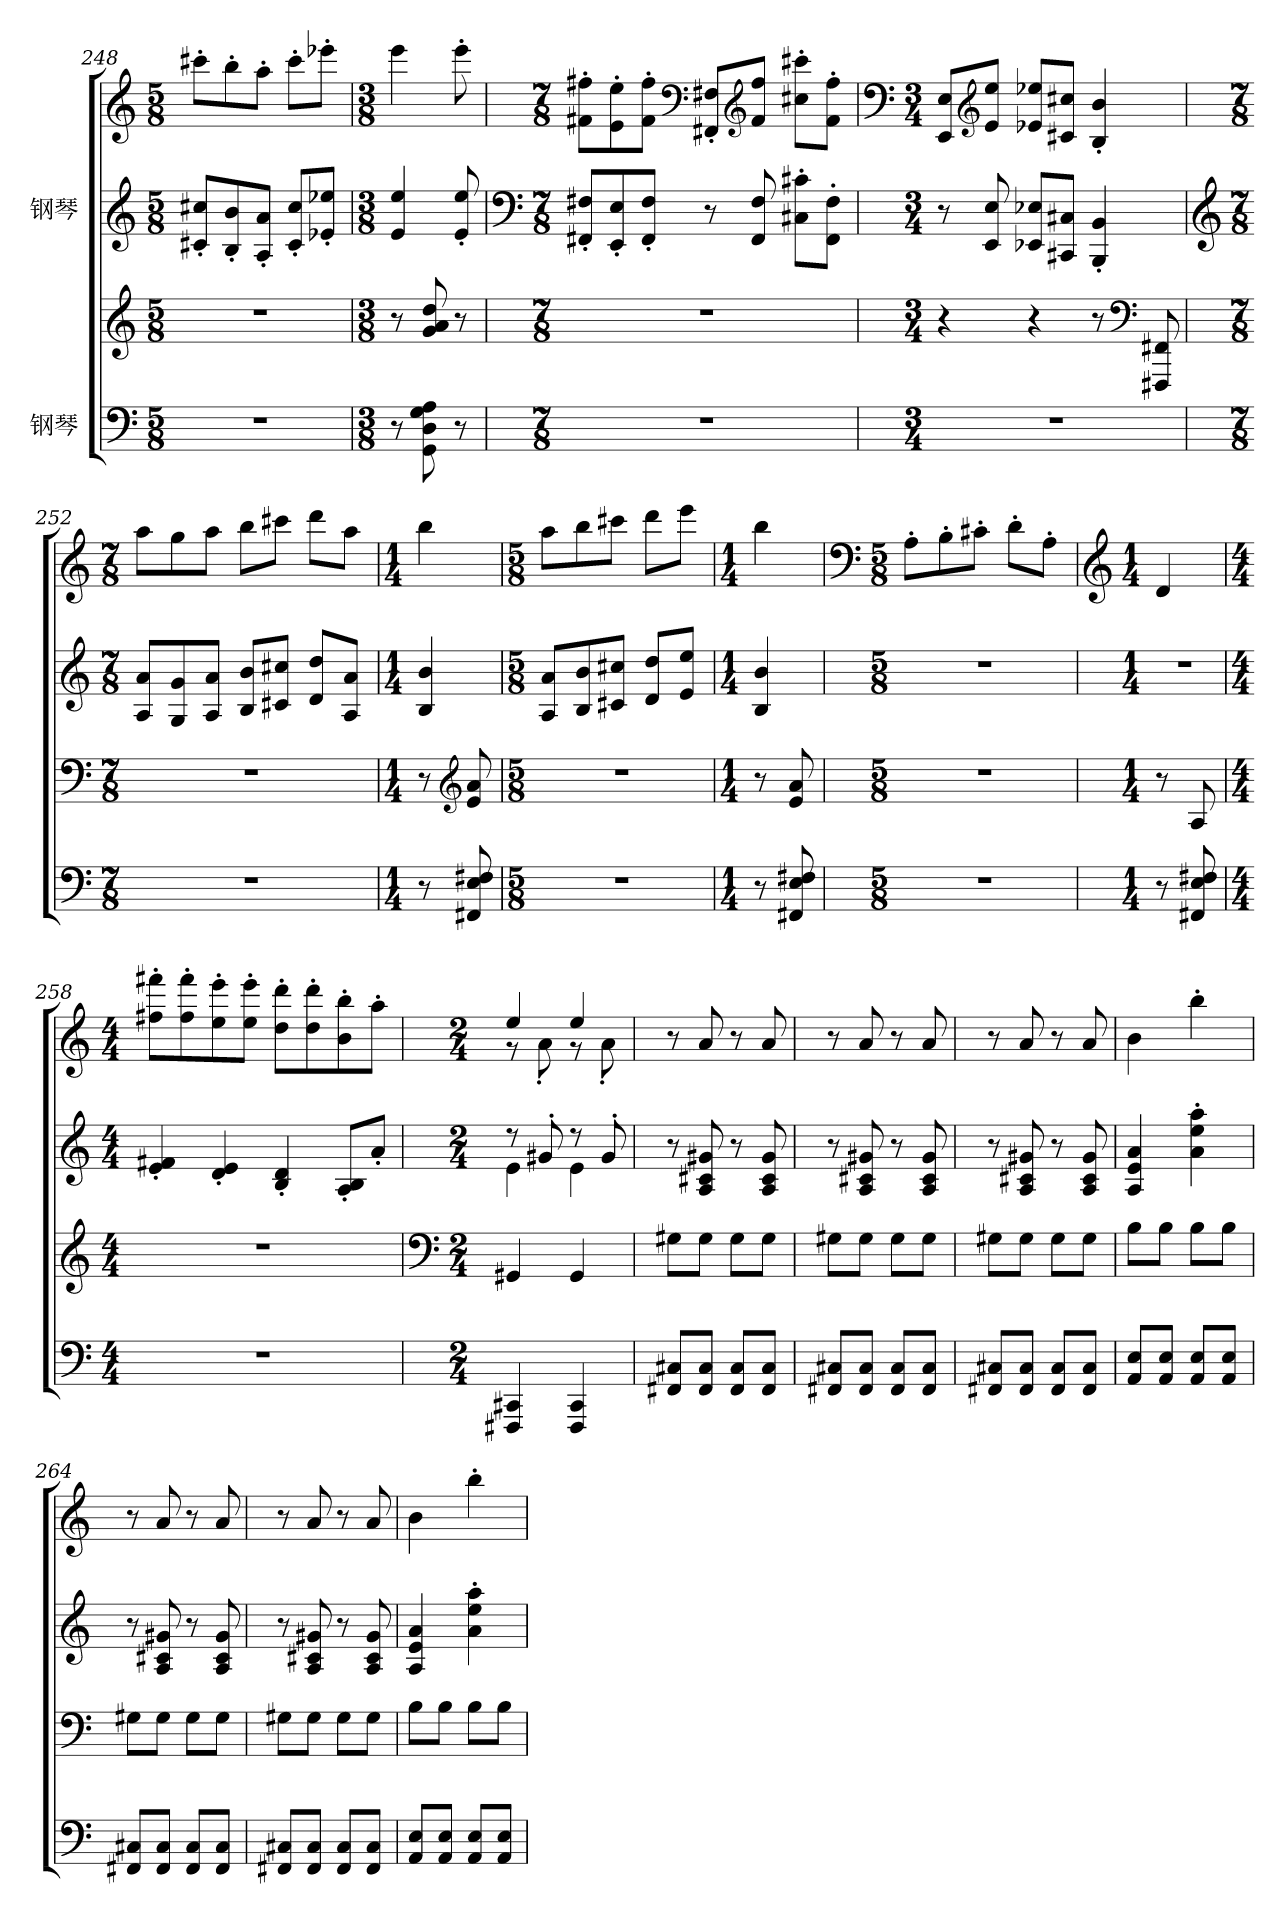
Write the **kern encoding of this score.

**kern	**kern	**kern	**kern
*part2	*part2	*part1	*part1
*staff4	*staff3	*staff2	*staff1
*I"钢琴	*	*I"钢琴	*
*clefF4	*clefG2	*clefG2	*clefG2
*k[]	*k[]	*k[]	*k[]
*M5/8	*M5/8	*M5/8	*M5/8
=248	=248	=248	=248
8%5r	8%5r	8c#X/' 8cc#X/'L	8ccc#X'\L
.	.	8B/' 8b/'	8bb'\
.	.	8A/' 8a/'J	8aa'\J
.	.	8c#/' 8cc#/'L	8ccc#'\L
.	.	8e-X/' 8ee-X/'J	8eee-X'\J
=249	=249	=249	=249
*M3/8	*M3/8	*M3/8	*M3/8
8r	8r	4e/ 4ee/	4eee\
8GG\ 8D\ 8G\ 8A\	8g/ 8a/ 8dd/	.	.
8r	8r	8e/' 8ee/'	8eee'\
=250	=250	=250	=250
*	*	*clefF4	*
*M7/8	*M7/8	*M7/8	*M7/8
2..r	2..r	8FF#X/' 8F#X/'L	8f#X\' 8ff#X\'L
.	.	8EE/' 8E/'	8e\' 8ee\'
.	.	8FF#/' 8F#/'J	8f#\' 8ff#\'J
*	*	*	*clefF4
.	.	8r	8FF#X/' 8F#X/'L
*	*	*	*clefG2
.	.	8FF#/ 8F#/	8f#/ 8ff#/J
.	.	8C#X\' 8c#X\'L	8cc#X\' 8ccc#X\'L
.	.	8FF#\' 8F#\'J	8f#\' 8ff#\'J
!!LO:LB:g=z
=251	=251	=251	=251
*	*	*	*clefF4
*M3/4	*M3/4	*M3/4	*M3/4
2.r	4r	8r	8EE/ 8E/L
*	*	*	*clefG2
.	.	8EE/ 8E/	8e/ 8ee/J
.	4r	8EE-X/ 8E-X/L	8e-X/ 8ee-X/L
.	.	8CC#X/ 8C#X/J	8c#X/ 8cc#X/J
.	8r	4BBB/' 4BB/'	4B/' 4b/'
*	*clefF4	*	*
.	8FFF#X/ 8FF#X/	.	.
=252	=252	=252	=252
*	*	*clefG2	*
*M7/8	*M7/8	*M7/8	*M7/8
2..r	2..r	8A/ 8a/L	8aa\L
.	.	8G/ 8g/	8gg\
.	.	8A/ 8a/J	8aa\J
.	.	8B/ 8b/L	8bb\L
.	.	8c#X/ 8cc#X/J	8ccc#X\J
.	.	8d/ 8dd/L	8ddd\L
.	.	8A/ 8a/J	8aa\J
=253	=253	=253	=253
*M1/4	*M1/4	*M1/4	*M1/4
8r	8r	4B/ 4b/	4bb\
*	*clefG2	*	*
8FF#X/ 8E/ 8F#X/	8e/ 8a/	.	.
!!LO:PB:g=z
=254	=254	=254	=254
*M5/8	*M5/8	*M5/8	*M5/8
8%5r	8%5r	8A/ 8a/L	8aa\L
.	.	8B/ 8b/	8bb\
.	.	8c#X/ 8cc#X/J	8ccc#X\J
.	.	8d/ 8dd/L	8ddd\L
.	.	8e/ 8ee/J	8eee\J
=255	=255	=255	=255
*M1/4	*M1/4	*M1/4	*M1/4
8r	8r	4B/ 4b/	4bb\
8FF#X/ 8E/ 8F#X/	8e/ 8a/	.	.
=256	=256	=256	=256
*	*	*	*clefF4
*M5/8	*M5/8	*M5/8	*M5/8
8%5r	8%5r	8%5r	8A'\L
.	.	.	8B'\
.	.	.	8c#X'\J
.	.	.	8d'\L
.	.	.	8A'\J
=257	=257	=257	=257
*	*	*	*clefG2
*M1/4	*M1/4	*M1/4	*M1/4
8r	8r	4r	4d/
8FF#X/ 8E/ 8F#X/	8A/	.	.
!!LO:LB:g=z
=258	=258	=258	=258
*M4/4	*M4/4	*M4/4	*M4/4
1r	1r	4e/' 4f#X/'	8ff#X\' 8fff#X\'L
*	*	*	*MM160
.	.	.	8ff#\' 8fff#\'
*	*	*	*MM149
.	.	4d/' 4e/'	8ee\' 8eee\'
.	.	.	8ee\' 8eee\'J
.	.	4B/' 4d/'	8dd\' 8ddd\'L
.	.	.	8dd\' 8ddd\'
.	.	8A/' 8B/'L	8b\' 8bb\'
.	.	8a'/J	8aa'\J
=259	=259	=259	=259
*	*clefF4	*	*
*M2/4	*M2/4	*M2/4	*M2/4
*	*	*^	*^
4FFF#X/ 4CC#X/	4GG#X/	8r	4e\	4ee/	8r
.	.	8g#X'/	.	.	8a'\
4FFF#/ 4CC#/	4GG#/	8r	4e\	4ee/	8r
.	.	8g#'/	.	.	8a'\
*	*	*v	*v	*	*
*	*	*	*v	*v
=260	=260	=260	=260
8FF#X/ 8C#X/L	8G#X\L	8r	8r
*	*	*	*MM164
8FF#/ 8C#/J	8G#\J	8A/ 8c#X/ 8g#X/	8a/
8FF#/ 8C#/L	8G#\L	8r	8r
8FF#/ 8C#/J	8G#\J	8A/ 8c#/ 8g#/	8a/
=261	=261	=261	=261
8FF#X/ 8C#X/L	8G#X\L	8r	8r
*	*	*	*MM174
8FF#/ 8C#/J	8G#\J	8A/ 8c#X/ 8g#X/	8a/
8FF#/ 8C#/L	8G#\L	8r	8r
8FF#/ 8C#/J	8G#\J	8A/ 8c#/ 8g#/	8a/
!!LO:LB:g=z
=262	=262	=262	=262
8FF#X/ 8C#X/L	8G#X\L	8r	8r
8FF#/ 8C#/J	8G#\J	8A/ 8c#X/ 8g#X/	8a/
*	*	*	*MM188
8FF#/ 8C#/L	8G#\L	8r	8r
8FF#/ 8C#/J	8G#\J	8A/ 8c#/ 8g#/	8a/
=263	=263	=263	=263
*	*	*	*MM186
8AA/ 8E/L	8B\L	4A/ 4e/ 4a/	4b\
8AA/ 8E/J	8B\J	.	.
8AA/ 8E/L	8B\L	4a\' 4ee\' 4aa\'	4bb'\
8AA/ 8E/J	8B\J	.	.
=264	=264	=264	=264
8FF#X/ 8C#X/L	8G#X\L	8r	8r
8FF#/ 8C#/J	8G#\J	8A/ 8c#X/ 8g#X/	8a/
8FF#/ 8C#/L	8G#\L	8r	8r
8FF#/ 8C#/J	8G#\J	8A/ 8c#/ 8g#/	8a/
=265	=265	=265	=265
8FF#X/ 8C#X/L	8G#X\L	8r	8r
8FF#/ 8C#/J	8G#\J	8A/ 8c#X/ 8g#X/	8a/
8FF#/ 8C#/L	8G#\L	8r	8r
8FF#/ 8C#/J	8G#\J	8A/ 8c#/ 8g#/	8a/
=266	=266	=266	=266
8AA/ 8E/L	8B\L	4A/ 4e/ 4a/	4b\
8AA/ 8E/J	8B\J	.	.
8AA/ 8E/L	8B\L	4a\' 4ee\' 4aa\'	4bb'\
8AA/ 8E/J	8B\J	.	.
=	=	=	=
*-	*-	*-	*-
